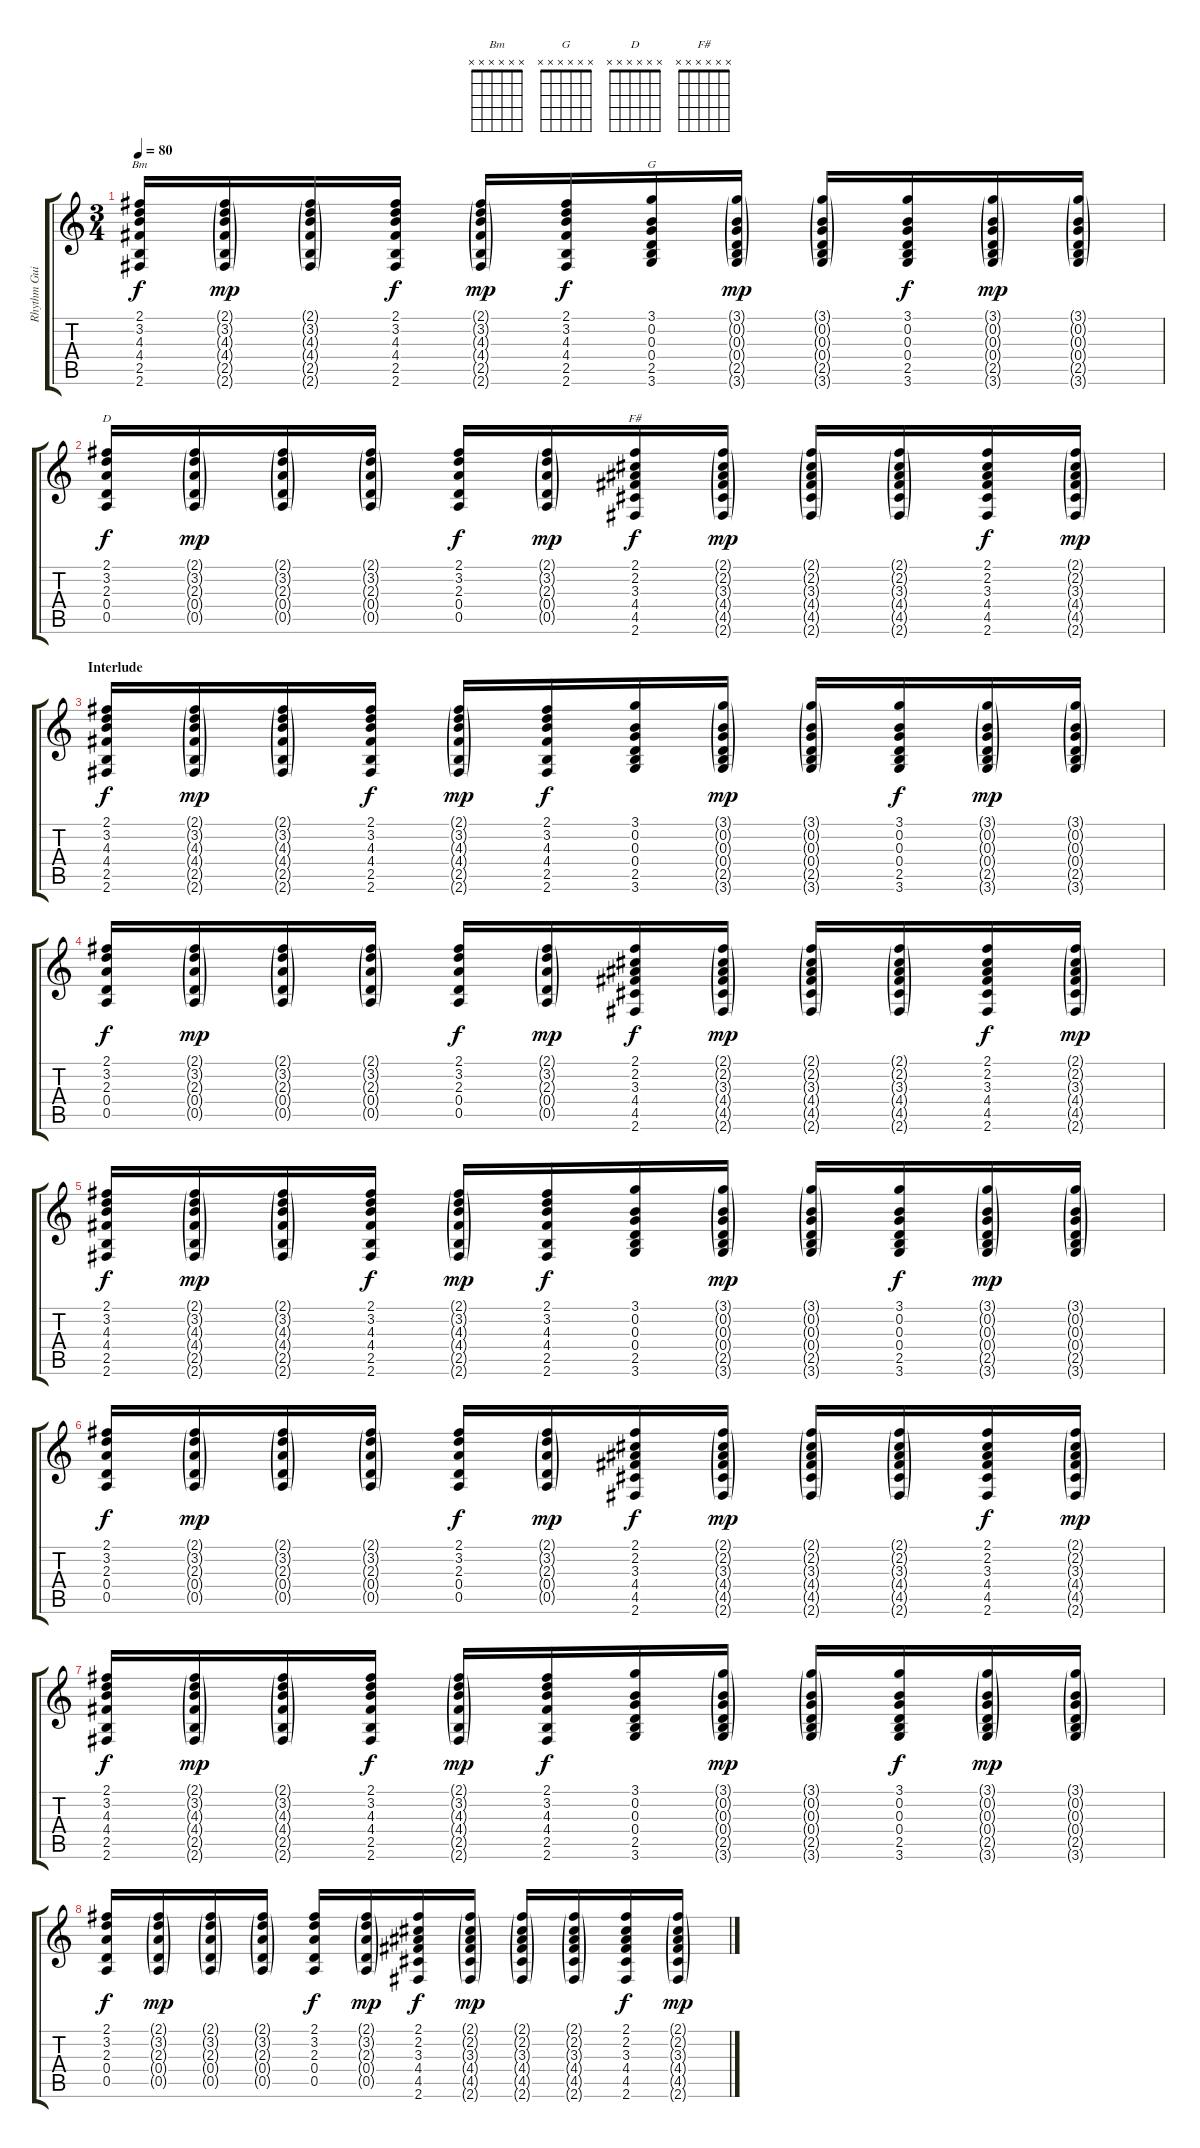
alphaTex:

\track ("Rhythm Guitar" "Rhythm Gui") {instrument acousticguitarnylon}
\staff {score tabs}
\tuning (E4 B3 G3 D3 A2 E2) {hide}
\chord ("Bm" x x x x x x)
\chord ("G" x x x x x x)
\chord ("D" x x x x x x)
\chord ("F#" x x x x x x)
\ts (3 4)
\tempo 80
\clef g2
\ks c
(2.1 3.2 4.3 4.4 2.5 2.6).16{ch "Bm" dy f} (2.1{g} 3.2{g} 4.3{g} 4.4{g} 2.5{g} 2.6{g}).16{dy mp} (2.1{g} 3.2{g} 4.3{g} 4.4{g} 2.5{g} 2.6{g}).16 (2.1 3.2 4.3 4.4 2.5 2.6).16{dy f} (2.1{g} 3.2{g} 4.3{g} 4.4{g} 2.5{g} 2.6{g}).16{dy mp} (2.1 3.2 4.3 4.4 2.5 2.6).16{dy f} (3.1 0.2 0.3 0.4 2.5 3.6).16{ch "G"} (3.1{g} 0.2{g} 0.3{g} 0.4{g} 2.5{g} 3.6{g}).16{dy mp} (3.1{g} 0.2{g} 0.3{g} 0.4{g} 2.5{g} 3.6{g}).16 (3.1 0.2 0.3 0.4 2.5 3.6).16{dy f} (3.1{g} 0.2{g} 0.3{g} 0.4{g} 2.5{g} 3.6{g}).16{dy mp} (3.1{g} 0.2{g} 0.3{g} 0.4{g} 2.5{g} 3.6{g}).16 |
(2.1 3.2 2.3 0.4 0.5).16{ch "D" dy f} (2.1{g} 3.2{g} 2.3{g} 0.4{g} 0.5{g}).16{dy mp} (2.1{g} 3.2{g} 2.3{g} 0.4{g} 0.5{g}).16 (2.1{g} 3.2{g} 2.3{g} 0.4{g} 0.5{g}).16 (2.1 3.2 2.3 0.4 0.5).16{dy f} (2.1{g} 3.2{g} 2.3{g} 0.4{g} 0.5{g}).16{dy mp} (2.1 2.2 3.3 4.4 4.5 2.6).16{ch "F#" dy f} (2.1{g} 2.2{g} 3.3{g} 4.4{g} 4.5{g} 2.6{g}).16{dy mp} (2.1{g} 2.2{g} 3.3{g} 4.4{g} 4.5{g} 2.6{g}).16 (2.1{g} 2.2{g} 3.3{g} 4.4{g} 4.5{g} 2.6{g}).16 (2.1 2.2 3.3 4.4 4.5 2.6).16{dy f} (2.1{g} 2.2{g} 3.3{g} 4.4{g} 4.5{g} 2.6{g}).16{dy mp} |
\section ("" "Interlude")
(2.1 3.2 4.3 4.4 2.5 2.6).16{dy f} (2.1{g} 3.2{g} 4.3{g} 4.4{g} 2.5{g} 2.6{g}).16{dy mp} (2.1{g} 3.2{g} 4.3{g} 4.4{g} 2.5{g} 2.6{g}).16 (2.1 3.2 4.3 4.4 2.5 2.6).16{dy f} (2.1{g} 3.2{g} 4.3{g} 4.4{g} 2.5{g} 2.6{g}).16{dy mp} (2.1 3.2 4.3 4.4 2.5 2.6).16{dy f} (3.1 0.2 0.3 0.4 2.5 3.6).16 (3.1{g} 0.2{g} 0.3{g} 0.4{g} 2.5{g} 3.6{g}).16{dy mp} (3.1{g} 0.2{g} 0.3{g} 0.4{g} 2.5{g} 3.6{g}).16 (3.1 0.2 0.3 0.4 2.5 3.6).16{dy f} (3.1{g} 0.2{g} 0.3{g} 0.4{g} 2.5{g} 3.6{g}).16{dy mp} (3.1{g} 0.2{g} 0.3{g} 0.4{g} 2.5{g} 3.6{g}).16 |
(2.1 3.2 2.3 0.4 0.5).16{dy f} (2.1{g} 3.2{g} 2.3{g} 0.4{g} 0.5{g}).16{dy mp} (2.1{g} 3.2{g} 2.3{g} 0.4{g} 0.5{g}).16 (2.1{g} 3.2{g} 2.3{g} 0.4{g} 0.5{g}).16 (2.1 3.2 2.3 0.4 0.5).16{dy f} (2.1{g} 3.2{g} 2.3{g} 0.4{g} 0.5{g}).16{dy mp} (2.1 2.2 3.3 4.4 4.5 2.6).16{dy f} (2.1{g} 2.2{g} 3.3{g} 4.4{g} 4.5{g} 2.6{g}).16{dy mp} (2.1{g} 2.2{g} 3.3{g} 4.4{g} 4.5{g} 2.6{g}).16 (2.1{g} 2.2{g} 3.3{g} 4.4{g} 4.5{g} 2.6{g}).16 (2.1 2.2 3.3 4.4 4.5 2.6).16{dy f} (2.1{g} 2.2{g} 3.3{g} 4.4{g} 4.5{g} 2.6{g}).16{dy mp} |
(2.1 3.2 4.3 4.4 2.5 2.6).16{dy f} (2.1{g} 3.2{g} 4.3{g} 4.4{g} 2.5{g} 2.6{g}).16{dy mp} (2.1{g} 3.2{g} 4.3{g} 4.4{g} 2.5{g} 2.6{g}).16 (2.1 3.2 4.3 4.4 2.5 2.6).16{dy f} (2.1{g} 3.2{g} 4.3{g} 4.4{g} 2.5{g} 2.6{g}).16{dy mp} (2.1 3.2 4.3 4.4 2.5 2.6).16{dy f} (3.1 0.2 0.3 0.4 2.5 3.6).16 (3.1{g} 0.2{g} 0.3{g} 0.4{g} 2.5{g} 3.6{g}).16{dy mp} (3.1{g} 0.2{g} 0.3{g} 0.4{g} 2.5{g} 3.6{g}).16 (3.1 0.2 0.3 0.4 2.5 3.6).16{dy f} (3.1{g} 0.2{g} 0.3{g} 0.4{g} 2.5{g} 3.6{g}).16{dy mp} (3.1{g} 0.2{g} 0.3{g} 0.4{g} 2.5{g} 3.6{g}).16 |
(2.1 3.2 2.3 0.4 0.5).16{dy f} (2.1{g} 3.2{g} 2.3{g} 0.4{g} 0.5{g}).16{dy mp} (2.1{g} 3.2{g} 2.3{g} 0.4{g} 0.5{g}).16 (2.1{g} 3.2{g} 2.3{g} 0.4{g} 0.5{g}).16 (2.1 3.2 2.3 0.4 0.5).16{dy f} (2.1{g} 3.2{g} 2.3{g} 0.4{g} 0.5{g}).16{dy mp} (2.1 2.2 3.3 4.4 4.5 2.6).16{dy f} (2.1{g} 2.2{g} 3.3{g} 4.4{g} 4.5{g} 2.6{g}).16{dy mp} (2.1{g} 2.2{g} 3.3{g} 4.4{g} 4.5{g} 2.6{g}).16 (2.1{g} 2.2{g} 3.3{g} 4.4{g} 4.5{g} 2.6{g}).16 (2.1 2.2 3.3 4.4 4.5 2.6).16{dy f} (2.1{g} 2.2{g} 3.3{g} 4.4{g} 4.5{g} 2.6{g}).16{dy mp} |
(2.1 3.2 4.3 4.4 2.5 2.6).16{dy f} (2.1{g} 3.2{g} 4.3{g} 4.4{g} 2.5{g} 2.6{g}).16{dy mp} (2.1{g} 3.2{g} 4.3{g} 4.4{g} 2.5{g} 2.6{g}).16 (2.1 3.2 4.3 4.4 2.5 2.6).16{dy f} (2.1{g} 3.2{g} 4.3{g} 4.4{g} 2.5{g} 2.6{g}).16{dy mp} (2.1 3.2 4.3 4.4 2.5 2.6).16{dy f} (3.1 0.2 0.3 0.4 2.5 3.6).16 (3.1{g} 0.2{g} 0.3{g} 0.4{g} 2.5{g} 3.6{g}).16{dy mp} (3.1{g} 0.2{g} 0.3{g} 0.4{g} 2.5{g} 3.6{g}).16 (3.1 0.2 0.3 0.4 2.5 3.6).16{dy f} (3.1{g} 0.2{g} 0.3{g} 0.4{g} 2.5{g} 3.6{g}).16{dy mp} (3.1{g} 0.2{g} 0.3{g} 0.4{g} 2.5{g} 3.6{g}).16 |
(2.1 3.2 2.3 0.4 0.5).16{dy f} (2.1{g} 3.2{g} 2.3{g} 0.4{g} 0.5{g}).16{dy mp} (2.1{g} 3.2{g} 2.3{g} 0.4{g} 0.5{g}).16 (2.1{g} 3.2{g} 2.3{g} 0.4{g} 0.5{g}).16 (2.1 3.2 2.3 0.4 0.5).16{dy f} (2.1{g} 3.2{g} 2.3{g} 0.4{g} 0.5{g}).16{dy mp} (2.1 2.2 3.3 4.4 4.5 2.6).16{dy f} (2.1{g} 2.2{g} 3.3{g} 4.4{g} 4.5{g} 2.6{g}).16{dy mp} (2.1{g} 2.2{g} 3.3{g} 4.4{g} 4.5{g} 2.6{g}).16 (2.1{g} 2.2{g} 3.3{g} 4.4{g} 4.5{g} 2.6{g}).16 (2.1 2.2 3.3 4.4 4.5 2.6).16{dy f} (2.1{g} 2.2{g} 3.3{g} 4.4{g} 4.5{g} 2.6{g}).16{dy mp}
